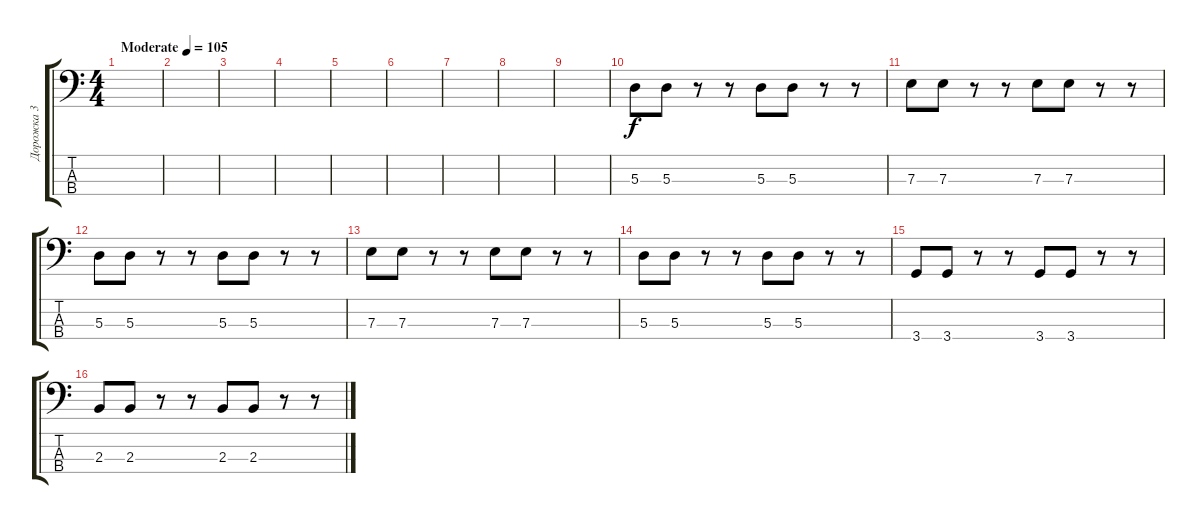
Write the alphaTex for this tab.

\track ("Дорожка 3" "Дорожка 3") {instrument electricbassfinger}
\staff {score tabs}
\tuning (G2 D2 A1 E1) {hide}
\ts (4 4)
\tempo (105 "Moderate")
\clef f4
\ks c
|
|
|
|
|
|
|
|
|
5.3.8 5.3.8 r.8 r.8 5.3.8 5.3.8 r.8 r.8 |
7.3.8 7.3.8 r.8 r.8 7.3.8 7.3.8 r.8 r.8 |
5.3.8 5.3.8 r.8 r.8 5.3.8 5.3.8 r.8 r.8 |
7.3.8 7.3.8 r.8 r.8 7.3.8 7.3.8 r.8 r.8 |
5.3.8 5.3.8 r.8 r.8 5.3.8 5.3.8 r.8 r.8 |
3.4.8 3.4.8 r.8 r.8 3.4.8 3.4.8 r.8 r.8 |
2.3.8 2.3.8 r.8 r.8 2.3.8 2.3.8 r.8 r.8
